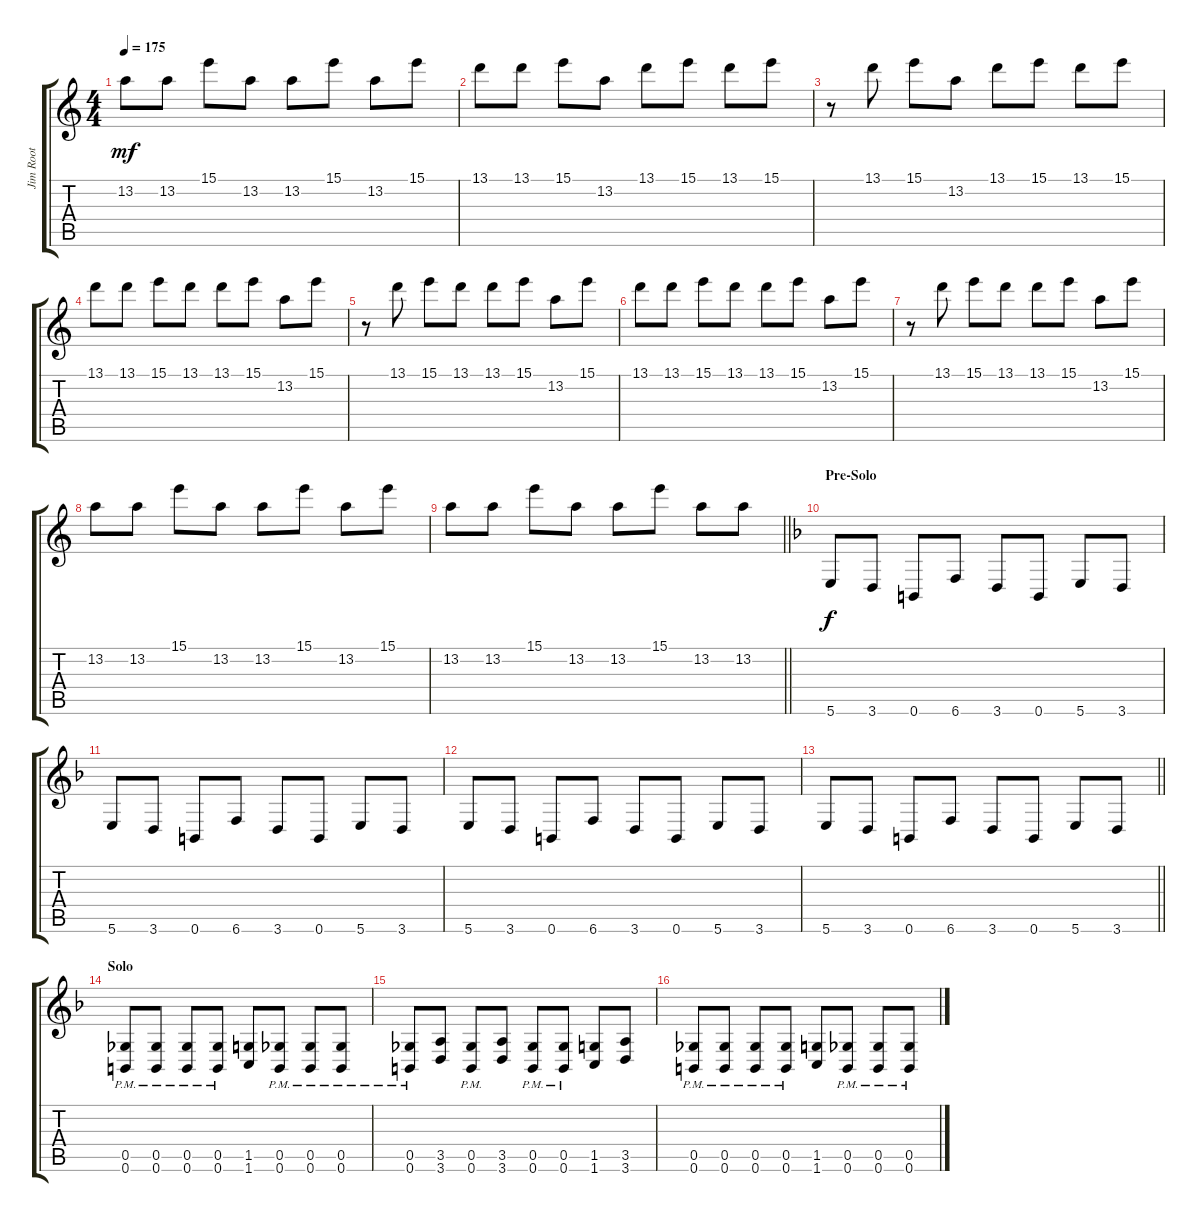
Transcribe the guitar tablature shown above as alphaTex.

\track ("Jim Root" "Jim Root") {instrument distortionguitar}
\staff {score tabs}
\tuning (Db4 Ab3 E3 B2 Gb2 B1) {hide}
\ts (4 4)
\tempo 175
\clef g2
\ks c
13.2.8{dy mf} 13.2.8 15.1.8 13.2.8 13.2.8 15.1.8 13.2.8 15.1.8 |
13.1.8 13.1.8 15.1.8 13.2.8 13.1.8 15.1.8 13.1.8 15.1.8 |
r.8 13.1.8 15.1.8 13.2.8 13.1.8 15.1.8 13.1.8 15.1.8 |
13.1.8 13.1.8 15.1.8 13.1.8 13.1.8 15.1.8 13.2.8 15.1.8 |
r.8 13.1.8 15.1.8 13.1.8 13.1.8 15.1.8 13.2.8 15.1.8 |
13.1.8 13.1.8 15.1.8 13.1.8 13.1.8 15.1.8 13.2.8 15.1.8 |
r.8 13.1.8 15.1.8 13.1.8 13.1.8 15.1.8 13.2.8 15.1.8 |
13.2.8 13.2.8 15.1.8 13.2.8 13.2.8 15.1.8 13.2.8 15.1.8 |
\barLineRight lightlight
13.2.8 13.2.8 15.1.8 13.2.8 13.2.8 15.1.8 13.2.8 13.2.8 |
\section ("" "Pre-Solo")
\ks f
5.6.8{dy f} 3.6.8 0.6.8 6.6.8 3.6.8 0.6.8 5.6.8 3.6.8 |
5.6.8 3.6.8 0.6.8 6.6.8 3.6.8 0.6.8 5.6.8 3.6.8 |
5.6.8 3.6.8 0.6.8 6.6.8 3.6.8 0.6.8 5.6.8 3.6.8 |
\barLineRight lightlight
5.6.8 3.6.8 0.6.8 6.6.8 3.6.8 0.6.8 5.6.8 3.6.8 |
\section ("" "Solo")
(0.5{pm} 0.6{pm}).8{volume 16} (0.5{pm} 0.6{pm}).8 (0.5{pm} 0.6{pm}).8 (0.5{pm} 0.6{pm}).8 (1.5 1.6).8 (0.5{pm} 0.6{pm}).8 (0.5{pm} 0.6{pm}).8 (0.5{pm} 0.6{pm}).8 |
(0.5{pm} 0.6{pm}).8 (3.5 3.6).8 (0.5{pm} 0.6{pm}).8 (3.5 3.6).8 (0.5{pm} 0.6{pm}).8 (0.5{pm} 0.6{pm}).8 (1.5 1.6).8 (3.5 3.6).8 |
(0.5{pm} 0.6{pm}).8 (0.5{pm} 0.6{pm}).8 (0.5{pm} 0.6{pm}).8 (0.5{pm} 0.6{pm}).8 (1.5 1.6).8 (0.5{pm} 0.6{pm}).8 (0.5{pm} 0.6{pm}).8 (0.5{pm} 0.6{pm}).8
